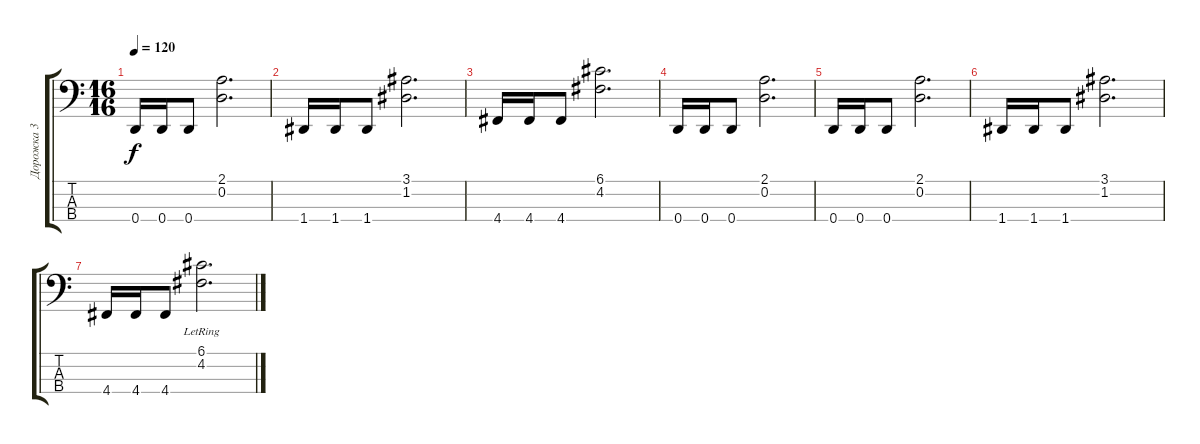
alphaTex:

\track ("Дорожка 3" "Дорожка 3") {instrument slapbass1}
\staff {score tabs}
\tuning (G2 D2 A1 D1) {hide}
\ts (16 16)
\tempo 120
\clef f4
\ks c
0.4.16{dy f volume 11} 0.4.16 0.4.8 (2.1 0.2).2{d} |
1.4.16 1.4.16 1.4.8 (3.1 1.2).2{d} |
4.4.16 4.4.16 4.4.8 (6.1 4.2).2{d} |
0.4.16 0.4.16 0.4.8 (2.1 0.2).2{d} |
0.4.16 0.4.16 0.4.8 (2.1 0.2).2{d} |
1.4.16 1.4.16 1.4.8 (3.1 1.2).2{d} |
4.4.16 4.4.16 4.4.8 (6.1{lr} 4.2).2{d}
